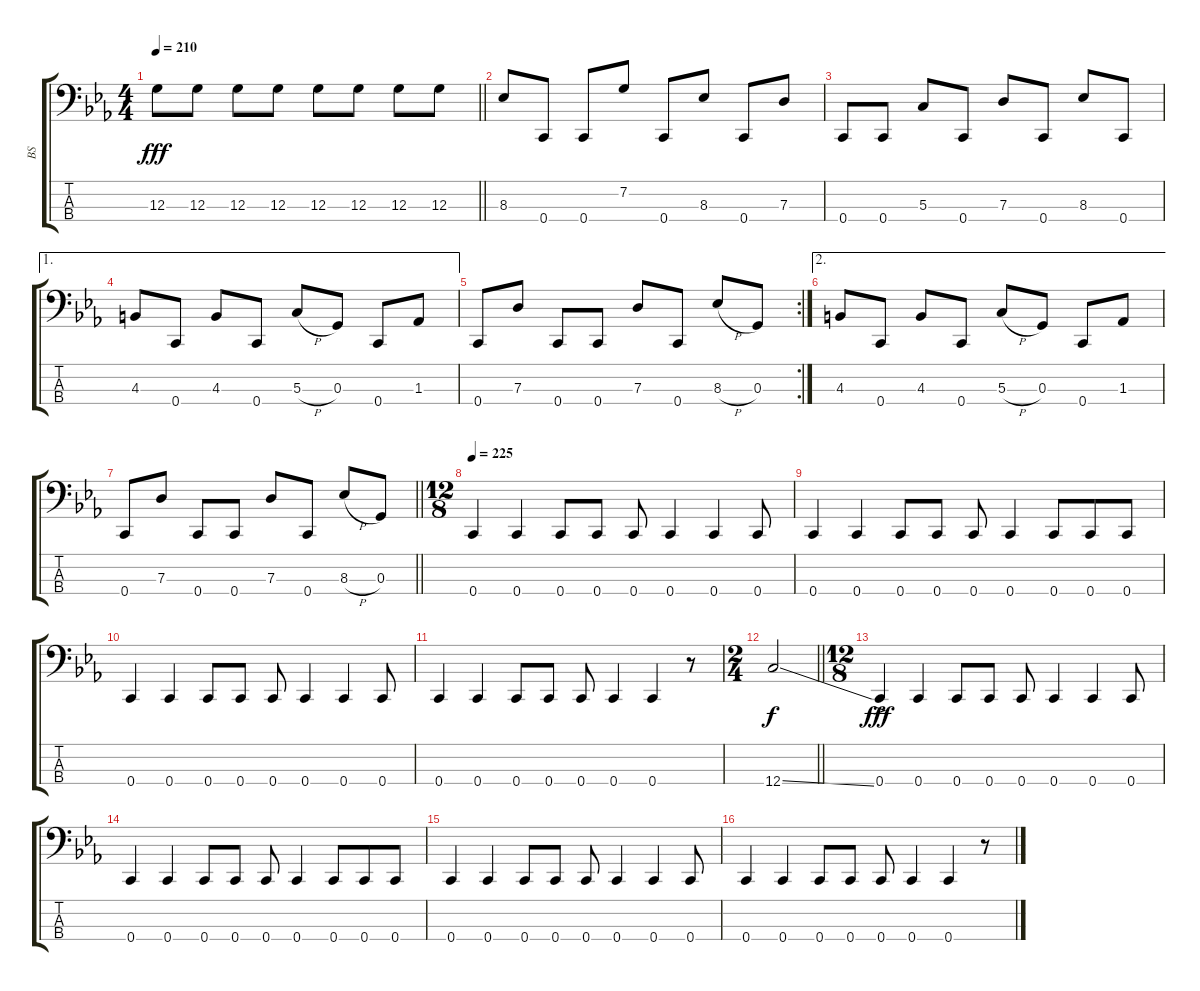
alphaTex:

\track ("BS" "BS") {instrument electricbasspick}
\staff {score tabs}
\tuning (F2 C2 G1 C1) {hide}
\ts (4 4)
\tempo 210
\clef f4
\barLineRight lightlight
\ks cminor
12.3.8{dy fff} 12.3.8 12.3.8 12.3.8 12.3.8 12.3.8 12.3.8 12.3.8 |
\section ("" "")
8.3.8 0.4.8 0.4.8 7.2.8 0.4.8 8.3.8 0.4.8 7.3.8 |
0.4.8 0.4.8 5.3.8 0.4.8 7.3.8 0.4.8 8.3.8 0.4.8 |
\ae 1
4.3.8 0.4.8 4.3.8 0.4.8 5.3{h}.8 0.3.8 0.4.8 1.3.8 |
\rc 2
0.4.8 7.3.8 0.4.8 0.4.8 7.3.8 0.4.8 8.3{h}.8 0.3.8 |
\ae 2
4.3.8 0.4.8 4.3.8 0.4.8 5.3{h}.8 0.3.8 0.4.8 1.3.8 |
\barLineRight lightlight
0.4.8 7.3.8 0.4.8 0.4.8 7.3.8 0.4.8 8.3{h}.8 0.3.8 |
\ts (12 8)
\section ("" "")
\tempo 225
0.4.4 0.4.4 0.4.8 0.4.8 0.4.8 0.4.4 0.4.4 0.4.8 |
0.4.4 0.4.4 0.4.8 0.4.8 0.4.8 0.4.4 0.4.8 0.4.8 0.4.8 |
0.4.4 0.4.4 0.4.8 0.4.8 0.4.8 0.4.4 0.4.4 0.4.8 |
0.4.4 0.4.4 0.4.8 0.4.8 0.4.8 0.4.4 0.4.4 r.8 |
\ts (2 4)
\barLineRight lightlight
12.4{ss}.2{dy f} |
\ts (12 8)
\section ("" "")
0.4{ac}.4{dy fff} 0.4.4 0.4.8 0.4.8 0.4.8 0.4.4 0.4.4 0.4.8 |
0.4.4 0.4.4 0.4.8 0.4.8 0.4.8 0.4.4 0.4.8 0.4.8 0.4.8 |
0.4.4 0.4.4 0.4.8 0.4.8 0.4.8 0.4.4 0.4.4 0.4.8 |
0.4.4 0.4.4 0.4.8 0.4.8 0.4.8 0.4.4 0.4.4 r.8
